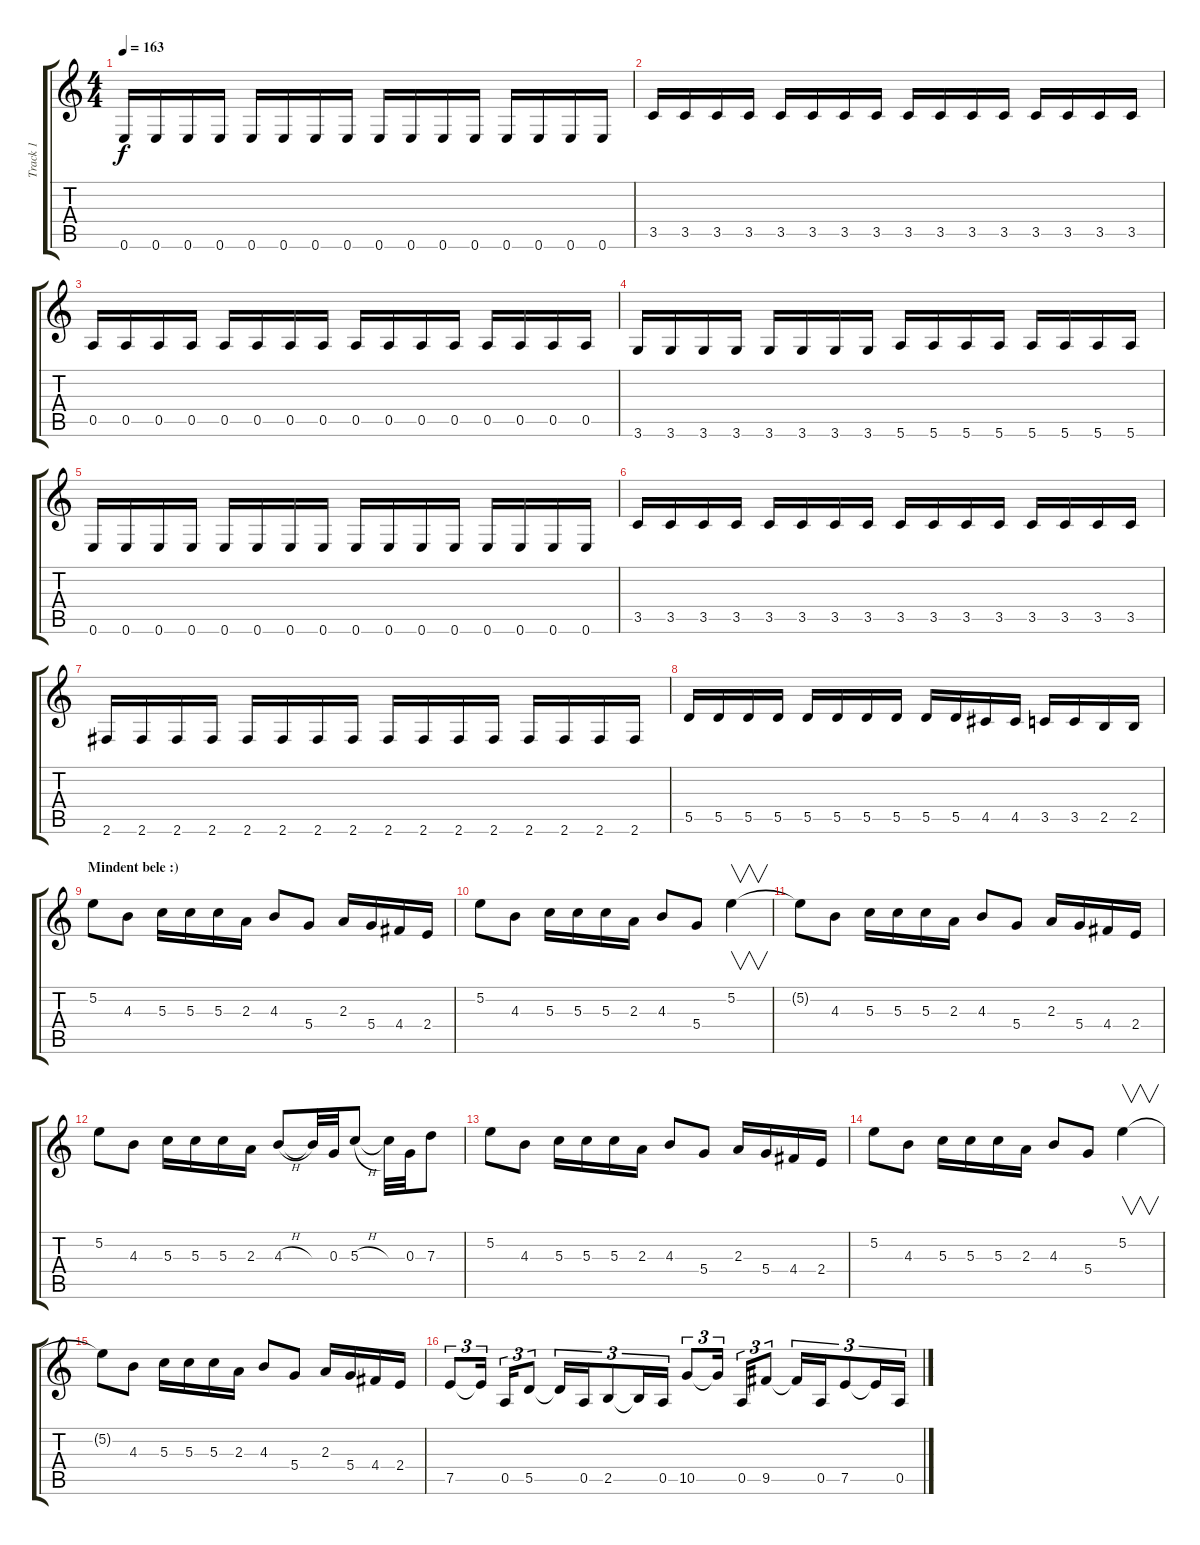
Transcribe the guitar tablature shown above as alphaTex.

\track ("Track 1" "Track 1") {instrument overdrivenguitar}
\staff {score tabs}
\tuning (E4 B3 G3 D3 A2 E2) {hide}
\ts (4 4)
\tempo 163
\clef g2
\ks c
0.6.16{dy f} 0.6.16 0.6.16 0.6.16 0.6.16 0.6.16 0.6.16 0.6.16 0.6.16 0.6.16 0.6.16 0.6.16 0.6.16 0.6.16 0.6.16 0.6.16 |
3.5.16 3.5.16 3.5.16 3.5.16 3.5.16 3.5.16 3.5.16 3.5.16 3.5.16 3.5.16 3.5.16 3.5.16 3.5.16 3.5.16 3.5.16 3.5.16 |
0.5.16 0.5.16 0.5.16 0.5.16 0.5.16 0.5.16 0.5.16 0.5.16 0.5.16 0.5.16 0.5.16 0.5.16 0.5.16 0.5.16 0.5.16 0.5.16 |
3.6.16 3.6.16 3.6.16 3.6.16 3.6.16 3.6.16 3.6.16 3.6.16 5.6.16 5.6.16 5.6.16 5.6.16 5.6.16 5.6.16 5.6.16 5.6.16 |
0.6.16 0.6.16 0.6.16 0.6.16 0.6.16 0.6.16 0.6.16 0.6.16 0.6.16 0.6.16 0.6.16 0.6.16 0.6.16 0.6.16 0.6.16 0.6.16 |
3.5.16 3.5.16 3.5.16 3.5.16 3.5.16 3.5.16 3.5.16 3.5.16 3.5.16 3.5.16 3.5.16 3.5.16 3.5.16 3.5.16 3.5.16 3.5.16 |
2.6.16 2.6.16 2.6.16 2.6.16 2.6.16 2.6.16 2.6.16 2.6.16 2.6.16 2.6.16 2.6.16 2.6.16 2.6.16 2.6.16 2.6.16 2.6.16 |
5.5.16 5.5.16 5.5.16 5.5.16 5.5.16 5.5.16 5.5.16 5.5.16 5.5.16 5.5.16 4.5.16 4.5.16 3.5.16 3.5.16 2.5.16 2.5.16 |
\section ("" "Mindent bele :)")
5.2.8{volume 14 balance 8} 4.3.8 5.3.16 5.3.16 5.3.16 2.3.16 4.3.8 5.4.8 2.3.16 5.4.16 4.4.16 2.4.16 |
5.2.8 4.3.8 5.3.16 5.3.16 5.3.16 2.3.16 4.3.8 5.4.8 5.2.4{v} |
5.2{t}.8 4.3.8 5.3.16 5.3.16 5.3.16 2.3.16 4.3.8 5.4.8 2.3.16 5.4.16 4.4.16 2.4.16 |
5.2.8 4.3.8 5.3.16 5.3.16 5.3.16 2.3.16 4.3{h}.8 4.3{t}.32 0.3.32 5.3{h}.8 5.3{t}.32 0.3.32 7.3.8 |
5.2.8 4.3.8 5.3.16 5.3.16 5.3.16 2.3.16 4.3.8 5.4.8 2.3.16 5.4.16 4.4.16 2.4.16 |
5.2.8 4.3.8 5.3.16 5.3.16 5.3.16 2.3.16 4.3.8 5.4.8 5.2.4{v} |
5.2{t}.8 4.3.8 5.3.16 5.3.16 5.3.16 2.3.16 4.3.8 5.4.8 2.3.16 5.4.16 4.4.16 2.4.16 |
7.5.8{tu (3 2)} 7.5{t}.16{tu (3 2)} 0.5.16{tu (3 2)} 5.5.8{tu (3 2)} 5.5{t}.16{tu (3 2)} 0.5.16{tu (3 2)} 2.5.8{tu (3 2)} 2.5{t}.16{tu (3 2)} 0.5.16{tu (3 2)} 10.5.8{tu (3 2)} 10.5{t}.16{tu (3 2)} 0.5.16{tu (3 2)} 9.5.8{tu (3 2)} 9.5{t}.16{tu (3 2)} 0.5.16{tu (3 2)} 7.5.8{tu (3 2)} 7.5{t}.16{tu (3 2)} 0.5.16{tu (3 2)}
